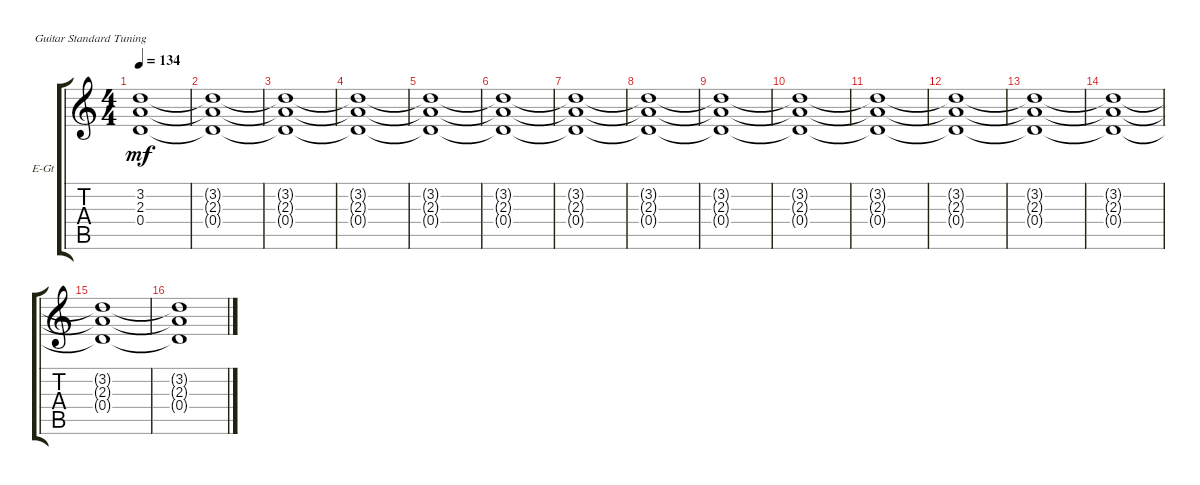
\bracketExtendMode groupsimilarinstruments
\firstSystemTrackNameOrientation horizontal
\otherSystemsTrackNameOrientation horizontal
\track ("E-GT_solo(second)" "E-Gt") {instrument electricguitarclean}
\staff {score tabs}
\tuning (E4 B3 G3 D3 A2 E2)
\ts (4 4)
\tempo 134
\clef g2
\ks c
(3.2{t} 2.3{t} 0.4{t}).1{dy mf} |
(3.2{t} 2.3{t} 0.4{t}).1 |
(3.2{t} 2.3{t} 0.4{t}).1 |
(3.2{t} 2.3{t} 0.4{t}).1 |
(3.2{t} 2.3{t} 0.4{t}).1 |
(3.2{t} 2.3{t} 0.4{t}).1 |
(3.2{t} 2.3{t} 0.4{t}).1 |
(3.2{t} 2.3{t} 0.4{t}).1 |
(3.2{t} 2.3{t} 0.4{t}).1 |
(3.2{t} 2.3{t} 0.4{t}).1 |
(3.2{t} 2.3{t} 0.4{t}).1 |
(3.2{t} 2.3{t} 0.4{t}).1 |
(3.2{t} 2.3{t} 0.4{t}).1 |
(3.2{t} 2.3{t} 0.4{t}).1 |
(3.2{t} 2.3{t} 0.4{t}).1 |
(3.2{t} 2.3{t} 0.4{t}).1
